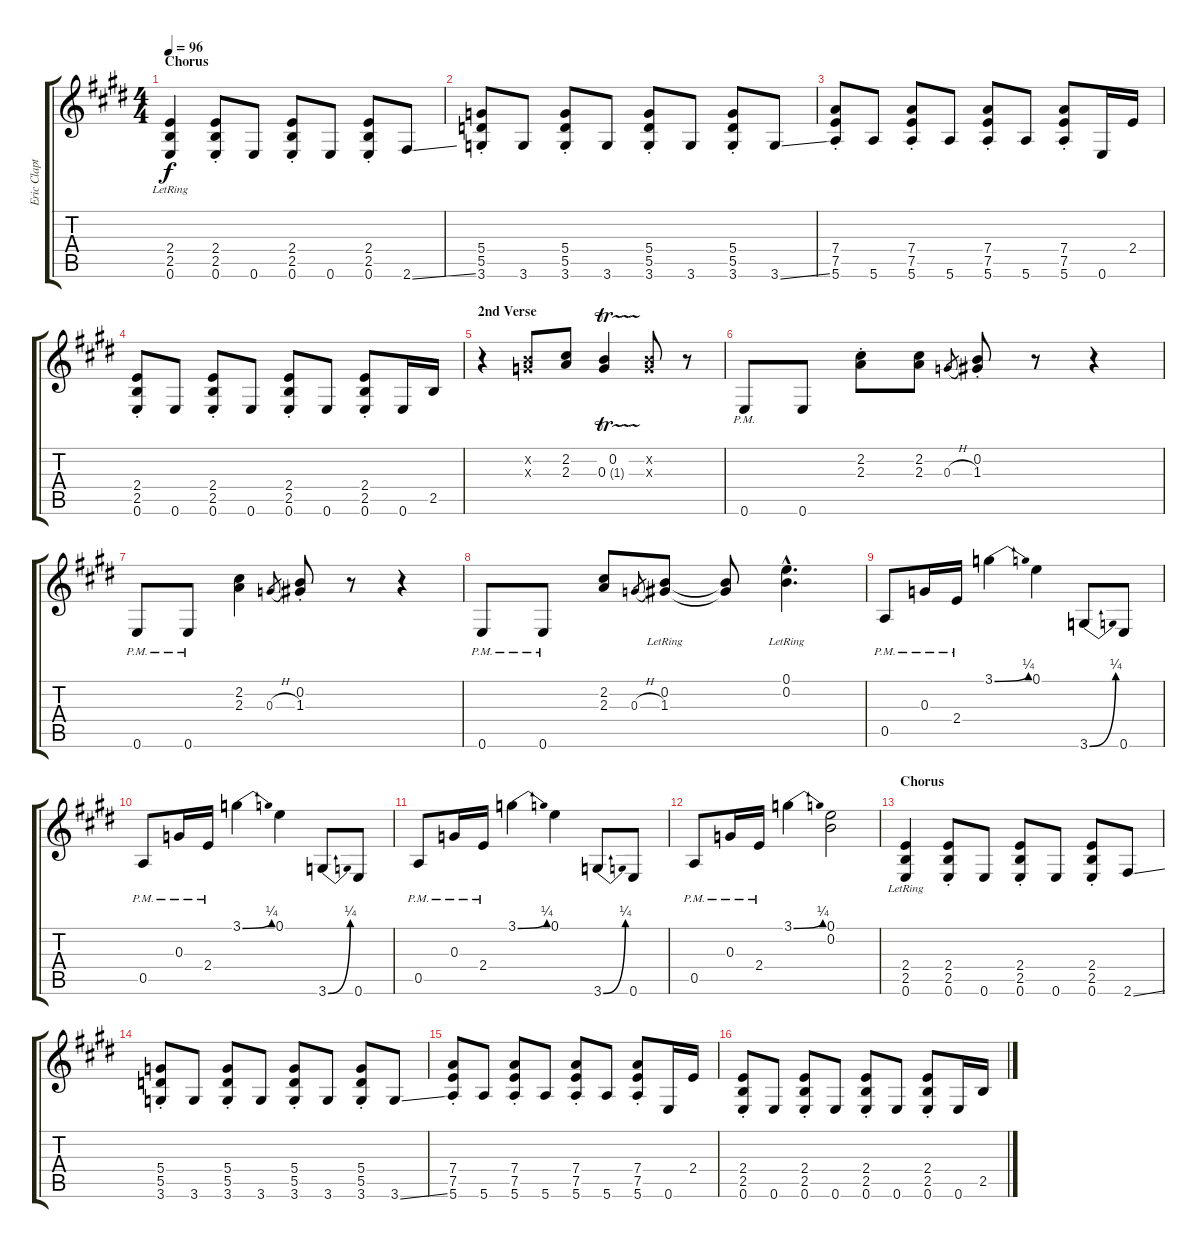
\track ("Eric Clapton" "Eric Clapt") {instrument distortionguitar}
\staff {score tabs}
\tuning (E4 B3 G3 D3 A2 E2) {hide}
\ts (4 4)
\section ("" "Chorus")
\tempo 96
\clef g2
\ks e
(2.4{lr} 2.5{lr} 0.6{lr}).4{dy f} (2.4{st} 2.5{st} 0.6{st}).8 0.6.8 (2.4{st} 2.5{st} 0.6{st}).8 0.6.8 (2.4{st} 2.5{st} 0.6{st}).8 2.6{ss}.8 |
(5.4{st} 5.5{st} 3.6{st}).8 3.6.8 (5.4{st} 5.5{st} 3.6{st}).8 3.6.8 (5.4{st} 5.5{st} 3.6{st}).8 3.6.8 (5.4{st} 5.5{st} 3.6{st}).8 3.6{ss}.8 |
(7.4{st} 7.5{st} 5.6{st}).8 5.6.8 (7.4{st} 7.5{st} 5.6{st}).8 5.6.8 (7.4{st} 7.5{st} 5.6{st}).8 5.6.8 (7.4{st} 7.5{st} 5.6{st}).8 0.6.16 2.4.16 |
(2.4{st} 2.5{st} 0.6{st}).8 0.6.8 (2.4{st} 2.5{st} 0.6{st}).8 0.6.8 (2.4{st} 2.5{st} 0.6{st}).8 0.6.8 (2.4{st} 2.5{st} 0.6{st}).8 0.6.16 2.5.16 |
\section ("" "2nd Verse")
r.4 (0.2{x} 0.3{x}).8 (2.2 2.3).8 (0.2 0.3{tr (1 32)}).4 (0.2{x} 0.3{x}).8 r.8 |
0.6{pm}.8 0.6.8 (2.2{st} 2.3{st}).8 (2.2 2.3).8 0.3{h}.8{gr} (0.2{st} 1.3{st}).8 r.8 r.4 |
0.6{pm}.8 0.6{pm}.8 (2.2 2.3).4 0.3{h}.8{gr} (0.2{st} 1.3{st}).8 r.8 r.4 |
0.6{pm}.8 0.6{pm}.8 (2.2 2.3).8 0.3{h}.8{gr} (0.2{lr} 1.3{lr}).8 (0.2{t} 1.3{t}).8 (0.1{hac lr} 0.2{hac lr}).4{d} |
0.5{pm}.8 0.3{pm}.16 2.4{pm}.16 3.1{be (bend 0 0 60 1)}.4 0.1.4 3.6{be (bend 0 0 60 1)}.8 0.6.8 |
0.5{pm}.8 0.3{pm}.16 2.4{pm}.16 3.1{be (bend 0 0 60 1)}.4 0.1.4 3.6{be (bend 0 0 60 1)}.8 0.6.8 |
0.5{pm}.8 0.3{pm}.16 2.4{pm}.16 3.1{be (bend 0 0 60 1)}.4 0.1.4 3.6{be (bend 0 0 60 1)}.8 0.6.8 |
0.5{pm}.8 0.3{pm}.16 2.4{pm}.16 3.1{be (bend 0 0 60 1)}.4 (0.1 0.2).2 |
\section ("" "Chorus")
(2.4{lr} 2.5{lr} 0.6{lr}).4 (2.4{st} 2.5{st} 0.6{st}).8 0.6.8 (2.4{st} 2.5{st} 0.6{st}).8 0.6.8 (2.4{st} 2.5{st} 0.6{st}).8 2.6{ss}.8 |
(5.4{st} 5.5{st} 3.6{st}).8 3.6.8 (5.4{st} 5.5{st} 3.6{st}).8 3.6.8 (5.4{st} 5.5{st} 3.6{st}).8 3.6.8 (5.4{st} 5.5{st} 3.6{st}).8 3.6{ss}.8 |
(7.4{st} 7.5{st} 5.6{st}).8 5.6.8 (7.4{st} 7.5{st} 5.6{st}).8 5.6.8 (7.4{st} 7.5{st} 5.6{st}).8 5.6.8 (7.4{st} 7.5{st} 5.6{st}).8 0.6.16 2.4.16 |
(2.4{st} 2.5{st} 0.6{st}).8 0.6.8 (2.4{st} 2.5{st} 0.6{st}).8 0.6.8 (2.4{st} 2.5{st} 0.6{st}).8 0.6.8 (2.4{st} 2.5{st} 0.6{st}).8 0.6.16 2.5.16
